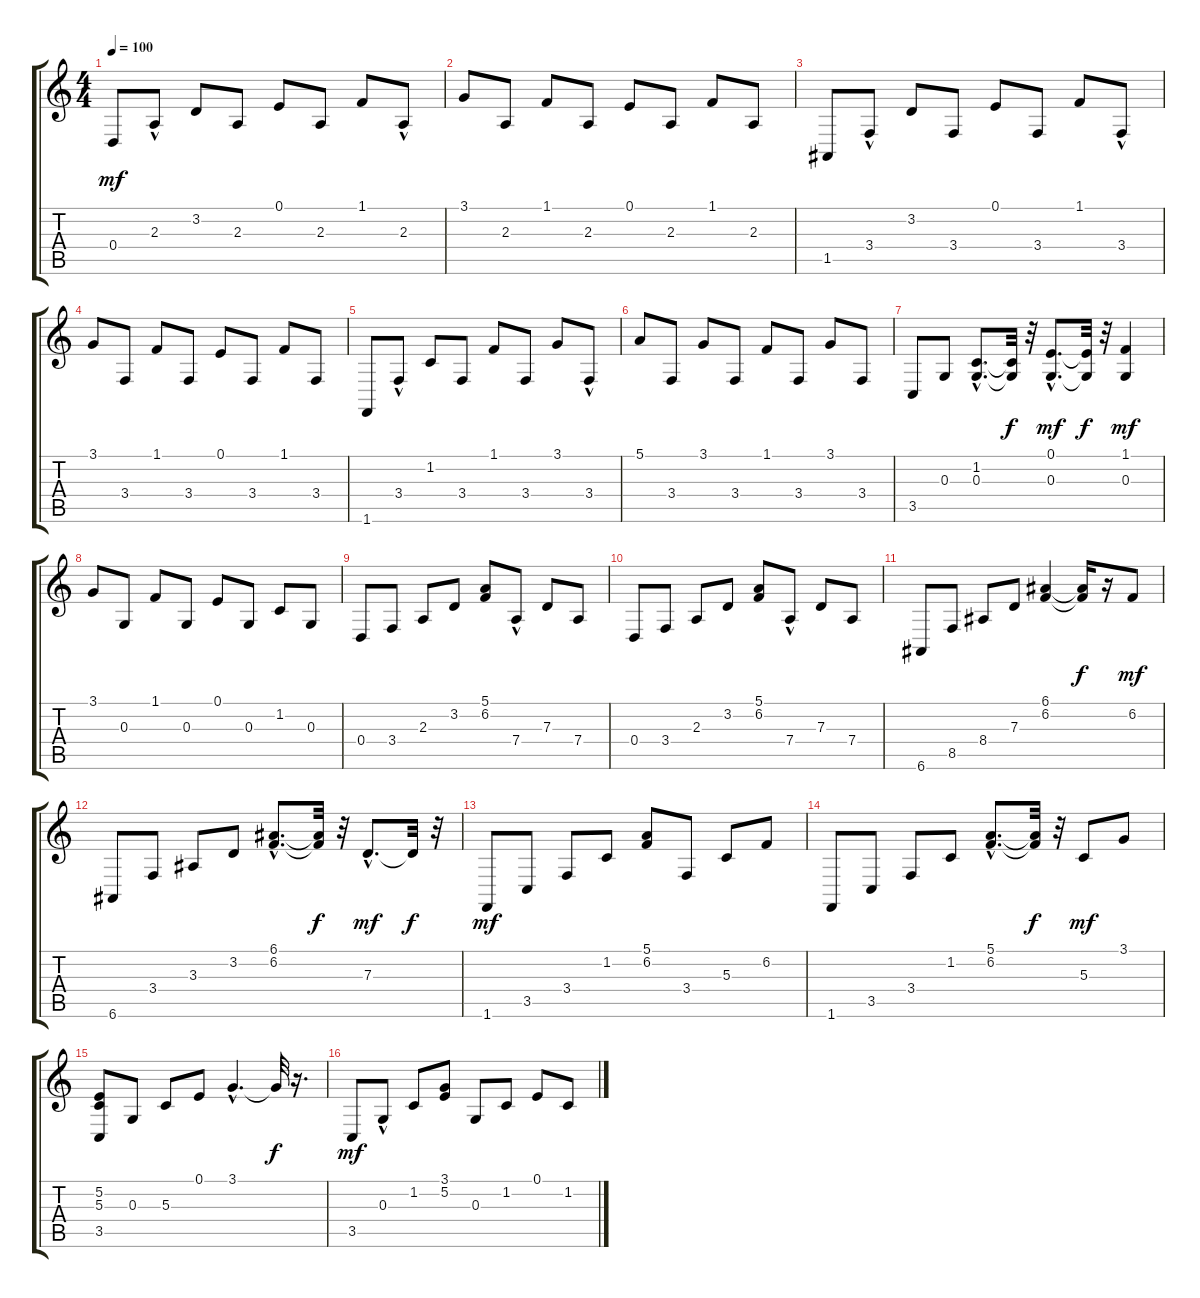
\track "" {instrument acousticgrandpiano}
\staff {score tabs}
\tuning (E4 B3 G3 D3 A2 E2) {hide}
\ts (4 4)
\tempo 100
\clef g2
\ks c
0.4.8{dy mf} 2.3{hac}.8 3.2.8 2.3.8 0.1.8 2.3.8 1.1.8 2.3{hac}.8 |
3.1.8 2.3.8 1.1.8 2.3.8 0.1.8 2.3.8 1.1.8 2.3.8 |
1.5.8 3.4{hac}.8 3.2.8 3.4.8 0.1.8 3.4.8 1.1.8 3.4{hac}.8 |
3.1.8 3.4.8 1.1.8 3.4.8 0.1.8 3.4.8 1.1.8 3.4.8 |
1.6.8 3.4{hac}.8 1.2.8 3.4.8 1.1.8 3.4.8 3.1.8 3.4{hac}.8 |
5.1.8 3.4.8 3.1.8 3.4.8 1.1.8 3.4.8 3.1.8 3.4.8 |
3.5.8 0.3.8 (1.2{hac} 0.3{hac}).8{d} (1.2{t} 0.3{t}).32{dy f} r.32 (0.1{hac} 0.3{hac}).8{d dy mf} (0.1{t} 0.3{t}).32{dy f} r.32 (1.1 0.3).4{dy mf} |
3.1.8 0.3.8 1.1.8 0.3.8 0.1.8 0.3.8 1.2.8 0.3.8 |
0.4.8 3.4.8 2.3.8 3.2.8 (5.1 6.2).8 7.4{hac}.8 7.3.8 7.4.8 |
0.4.8 3.4.8 2.3.8 3.2.8 (5.1 6.2).8 7.4{hac}.8 7.3.8 7.4.8 |
6.6.8 8.5.8 8.4.8 7.3.8 (6.1 6.2).4 (6.1{t} 6.2{t}).16{dy f} r.16 6.2.8{dy mf} |
6.6.8 3.4.8 3.3.8 3.2.8 (6.1{hac} 6.2{hac}).8{d} (6.1{t} 6.2{t}).32{dy f} r.32 7.3{hac}.8{d dy mf} 7.3{t}.32{dy f} r.32 |
1.6.8{dy mf} 3.5.8 3.4.8 1.2.8 (5.1 6.2).8 3.4.8 5.3.8 6.2.8 |
1.6.8 3.5.8 3.4.8 1.2.8 (5.1{hac} 6.2{hac}).8{d} (5.1{t} 6.2{t}).32{dy f} r.32 5.3.8{dy mf} 3.1.8 |
(5.2 5.3 3.5).8 0.3.8 5.3.8 0.1.8 3.1{hac}.4{d} 3.1{t}.32{dy f} r.16{d} |
3.5.8{dy mf} 0.3{hac}.8 1.2.8 (3.1 5.2).8 0.3.8 1.2.8 0.1.8 1.2.8
